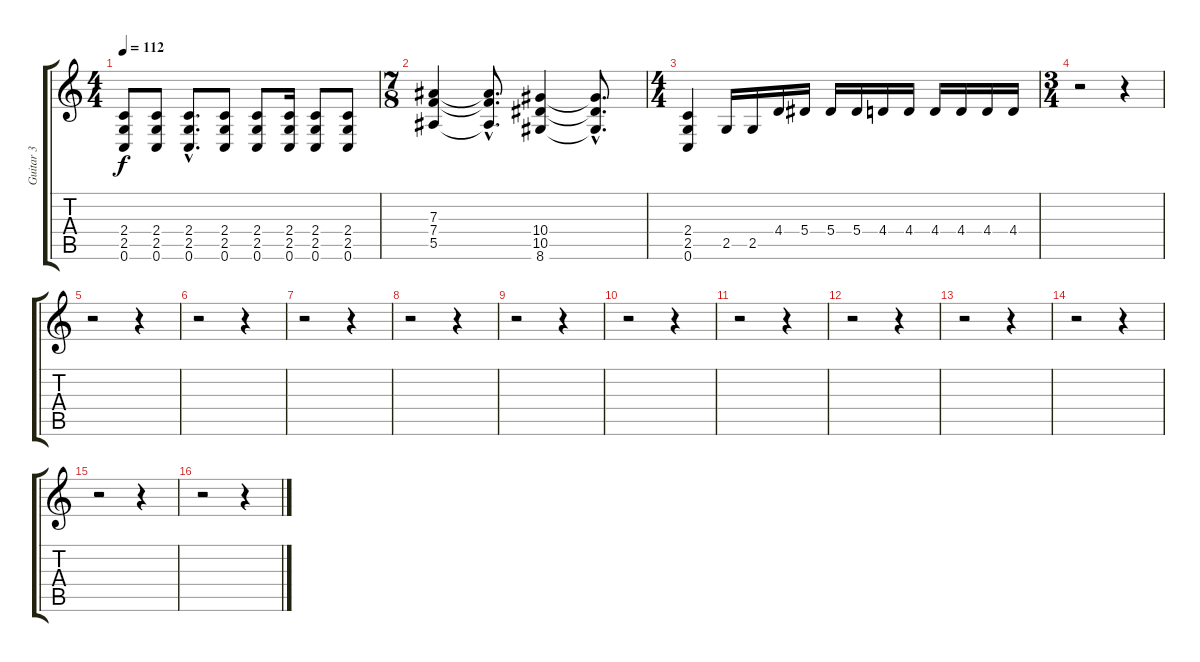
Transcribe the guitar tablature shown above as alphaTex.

\track ("Guitar 3" "Guitar 3") {instrument distortionguitar}
\staff {score tabs}
\tuning (C4 G3 Eb3 Bb2 F2 C2) {hide}
\ts (4 4)
\tempo 112
\clef g2
\ks c
(2.4 2.5 0.6).8{dy f} (2.4 2.5 0.6).8 (2.4{hac} 2.5{hac} 0.6{hac}).8{d} (2.4 2.5 0.6).8 (2.4 2.5 0.6).8 (2.4 2.5 0.6).16 (2.4 2.5 0.6).8 (2.4 2.5 0.6).8 |
\ts (7 8)
(7.3 7.4 5.5).4 (7.3{hac t} 7.4{hac t} 5.5{hac t}).8{d} (10.4 10.5 8.6).4 (10.4{hac t} 10.5{hac t} 8.6{hac t}).8{d} |
\ts (4 4)
(2.4 2.5 0.6).4 2.5.16 2.5.16 4.4.16 5.4.16 5.4.16 5.4.16 4.4.16 4.4.16 4.4.16 4.4.16 4.4.16 4.4.16 |
\ts (3 4)
r.2 r.4 |
r.2 r.4 |
r.2 r.4 |
r.2 r.4 |
r.2 r.4 |
r.2 r.4 |
r.2 r.4 |
r.2 r.4 |
r.2 r.4 |
r.2 r.4 |
r.2 r.4 |
r.2 r.4 |
r.2 r.4
